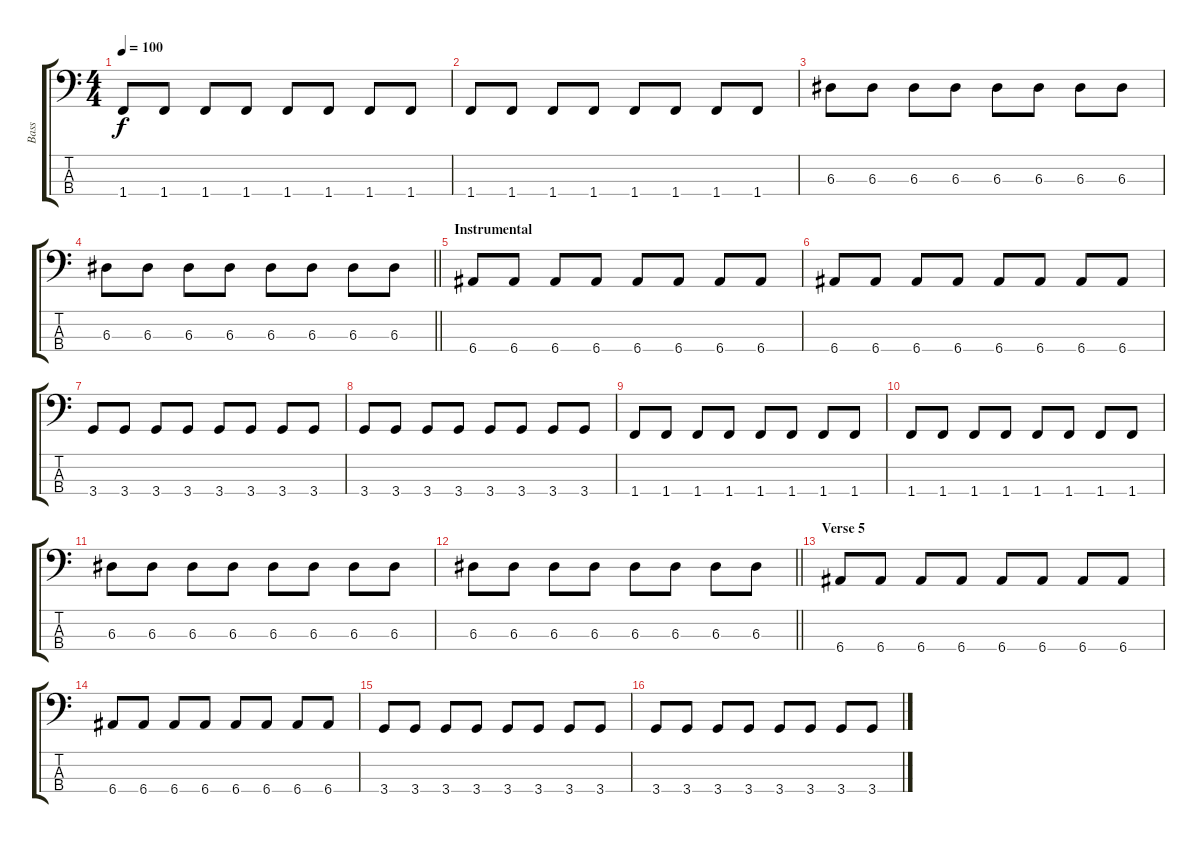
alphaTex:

\track ("Bass" "Bass") {instrument electricbasspick}
\staff {score tabs}
\tuning (G2 D2 A1 E1) {hide}
\ts (4 4)
\tempo 100
\clef f4
\ks c
1.4.8{dy f} 1.4.8 1.4.8 1.4.8 1.4.8 1.4.8 1.4.8 1.4.8 |
1.4.8 1.4.8 1.4.8 1.4.8 1.4.8 1.4.8 1.4.8 1.4.8 |
6.3.8 6.3.8 6.3.8 6.3.8 6.3.8 6.3.8 6.3.8 6.3.8 |
\barLineRight lightlight
6.3.8 6.3.8 6.3.8 6.3.8 6.3.8 6.3.8 6.3.8 6.3.8 |
\section ("" "Instrumental")
6.4.8 6.4.8 6.4.8 6.4.8 6.4.8 6.4.8 6.4.8 6.4.8 |
6.4.8 6.4.8 6.4.8 6.4.8 6.4.8 6.4.8 6.4.8 6.4.8 |
3.4.8 3.4.8 3.4.8 3.4.8 3.4.8 3.4.8 3.4.8 3.4.8 |
3.4.8 3.4.8 3.4.8 3.4.8 3.4.8 3.4.8 3.4.8 3.4.8 |
1.4.8 1.4.8 1.4.8 1.4.8 1.4.8 1.4.8 1.4.8 1.4.8 |
1.4.8 1.4.8 1.4.8 1.4.8 1.4.8 1.4.8 1.4.8 1.4.8 |
6.3.8 6.3.8 6.3.8 6.3.8 6.3.8 6.3.8 6.3.8 6.3.8 |
\barLineRight lightlight
6.3.8 6.3.8 6.3.8 6.3.8 6.3.8 6.3.8 6.3.8 6.3.8 |
\section ("" "Verse 5")
6.4.8 6.4.8 6.4.8 6.4.8 6.4.8 6.4.8 6.4.8 6.4.8 |
6.4.8 6.4.8 6.4.8 6.4.8 6.4.8 6.4.8 6.4.8 6.4.8 |
3.4.8 3.4.8 3.4.8 3.4.8 3.4.8 3.4.8 3.4.8 3.4.8 |
3.4.8 3.4.8 3.4.8 3.4.8 3.4.8 3.4.8 3.4.8 3.4.8
